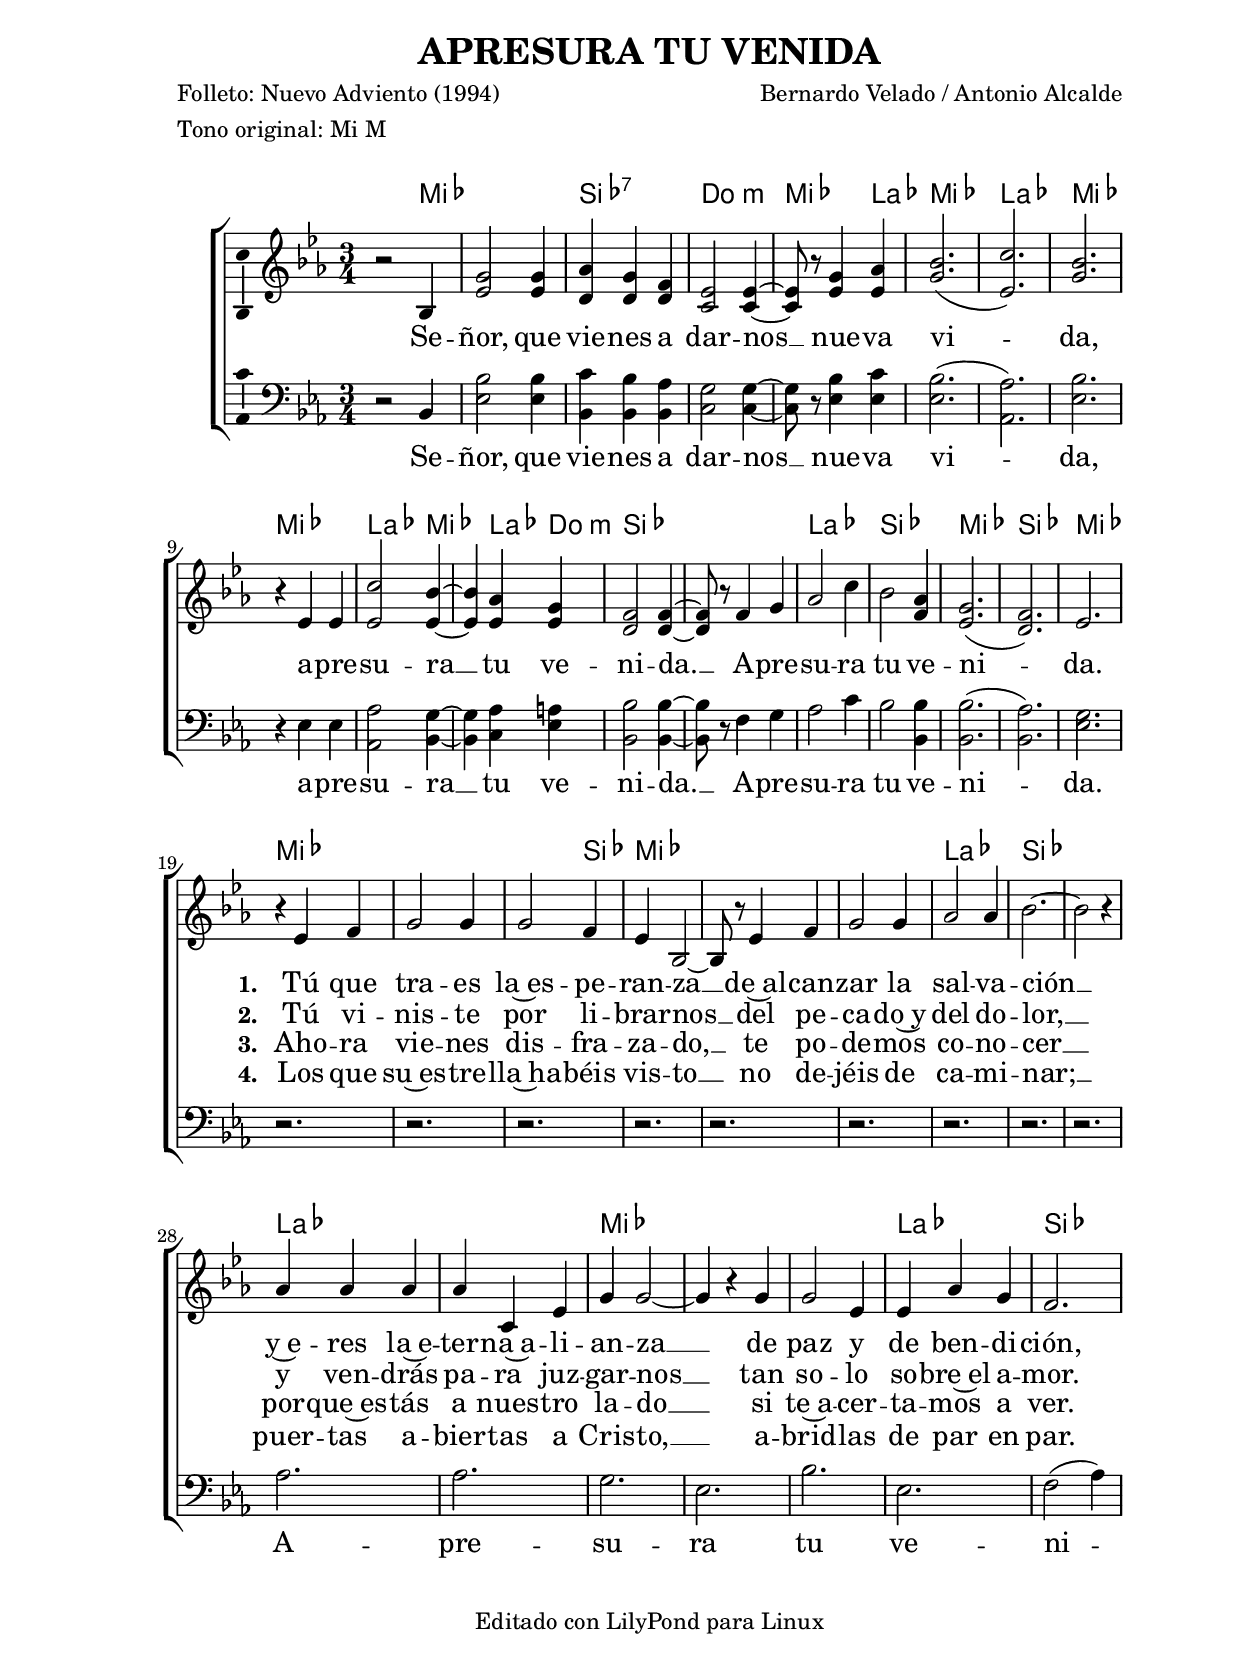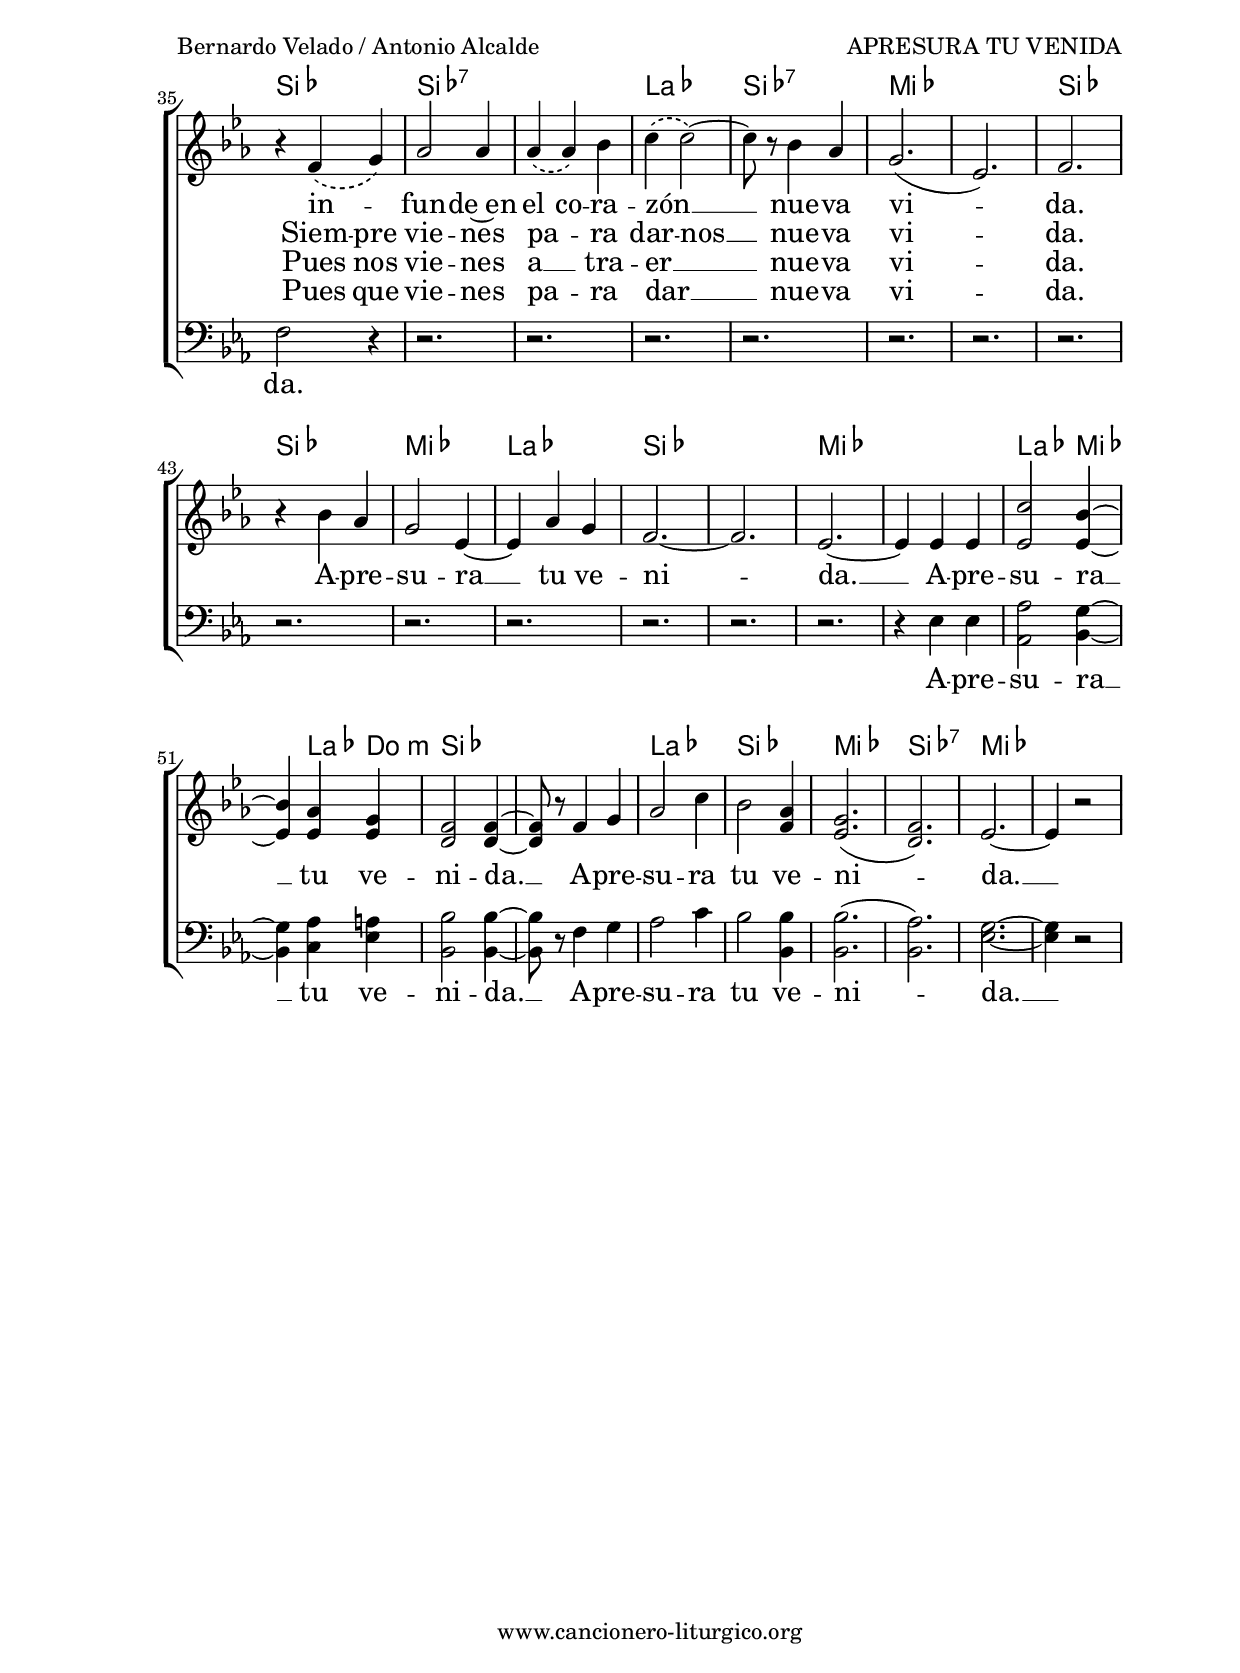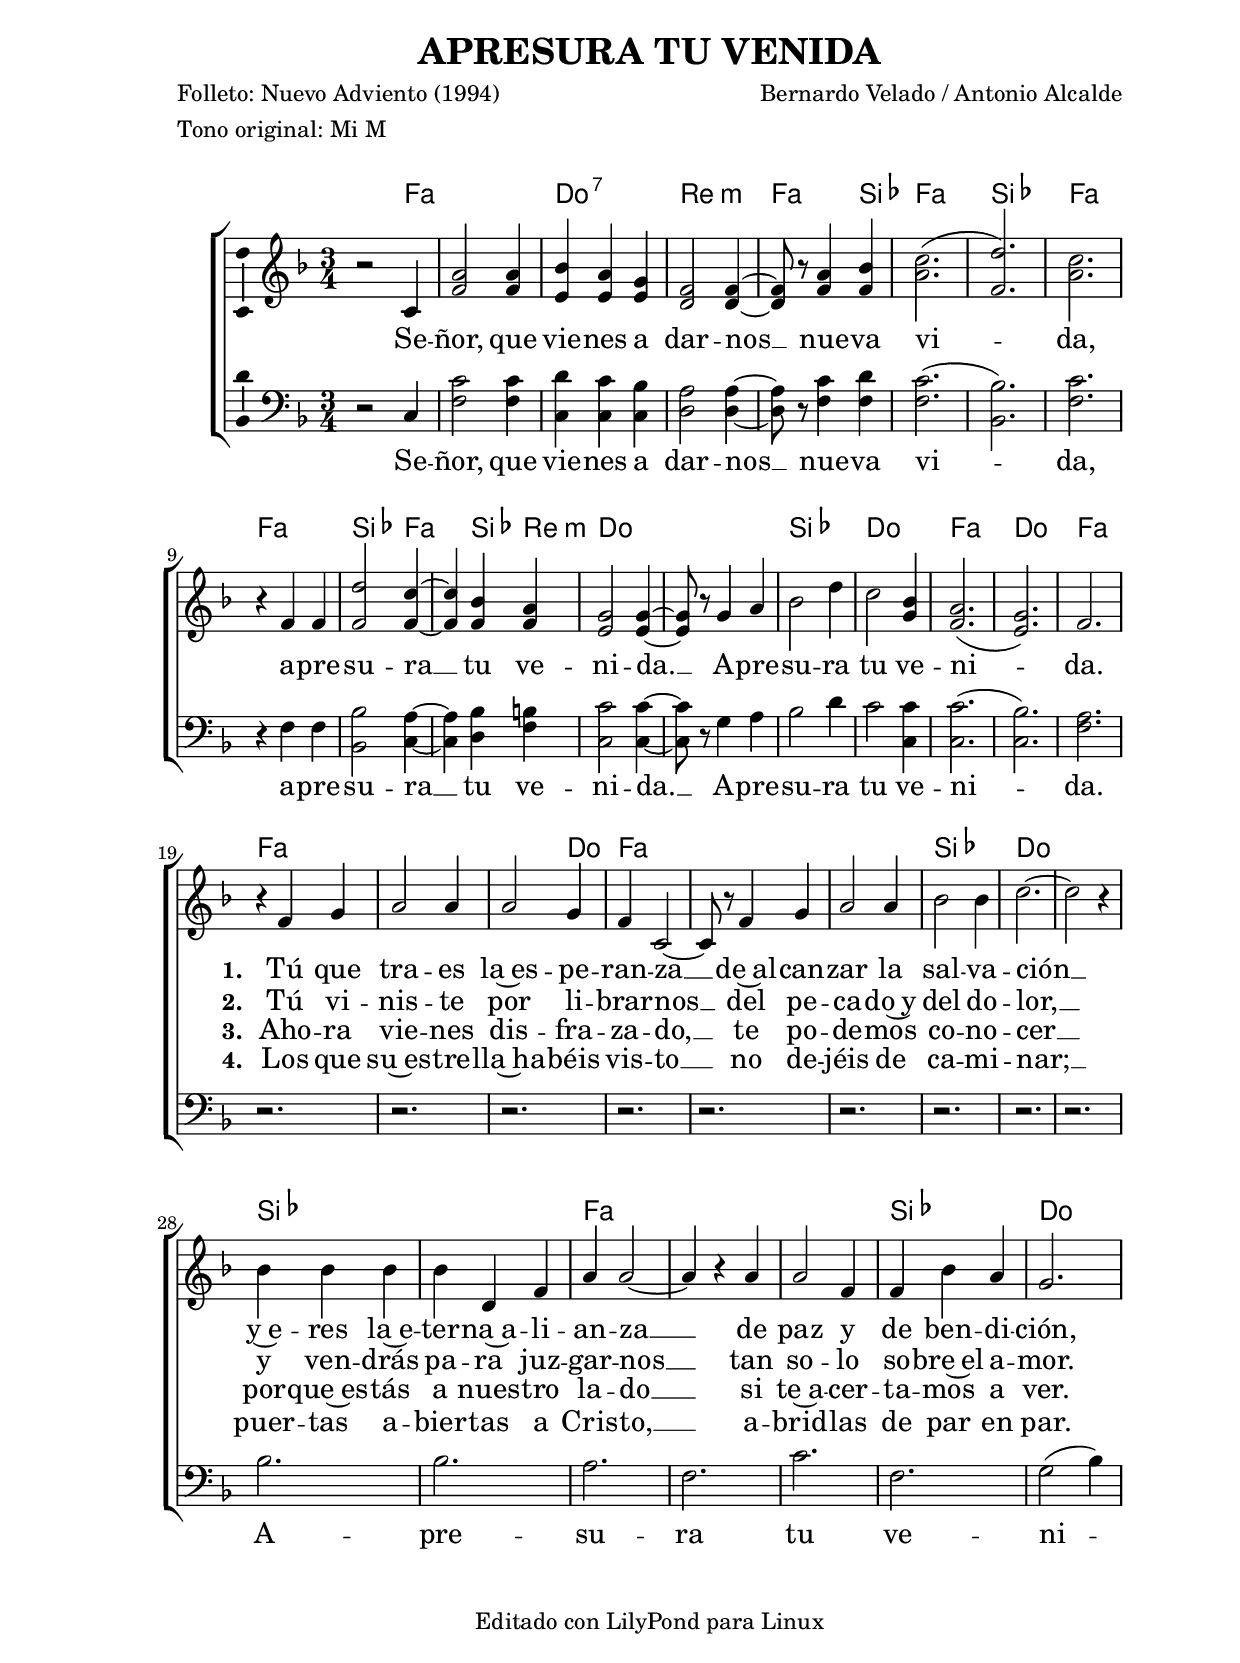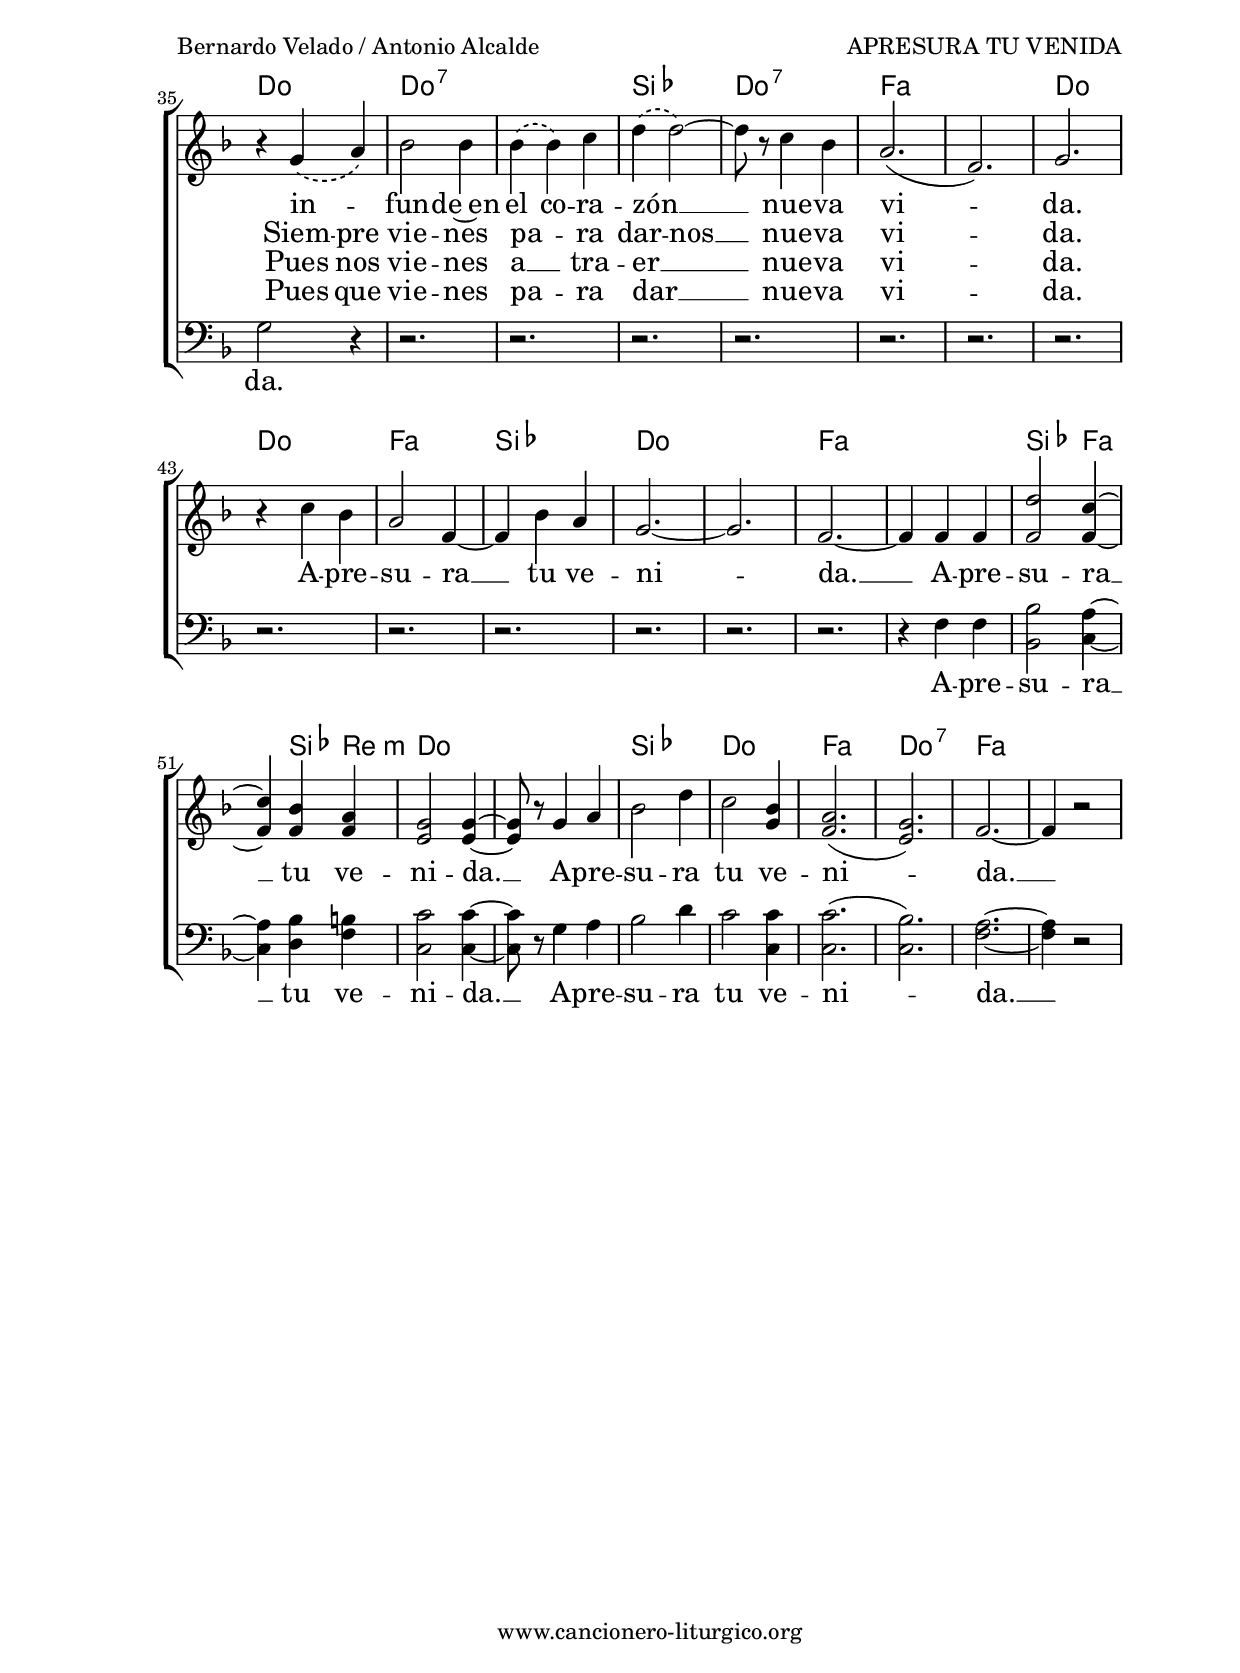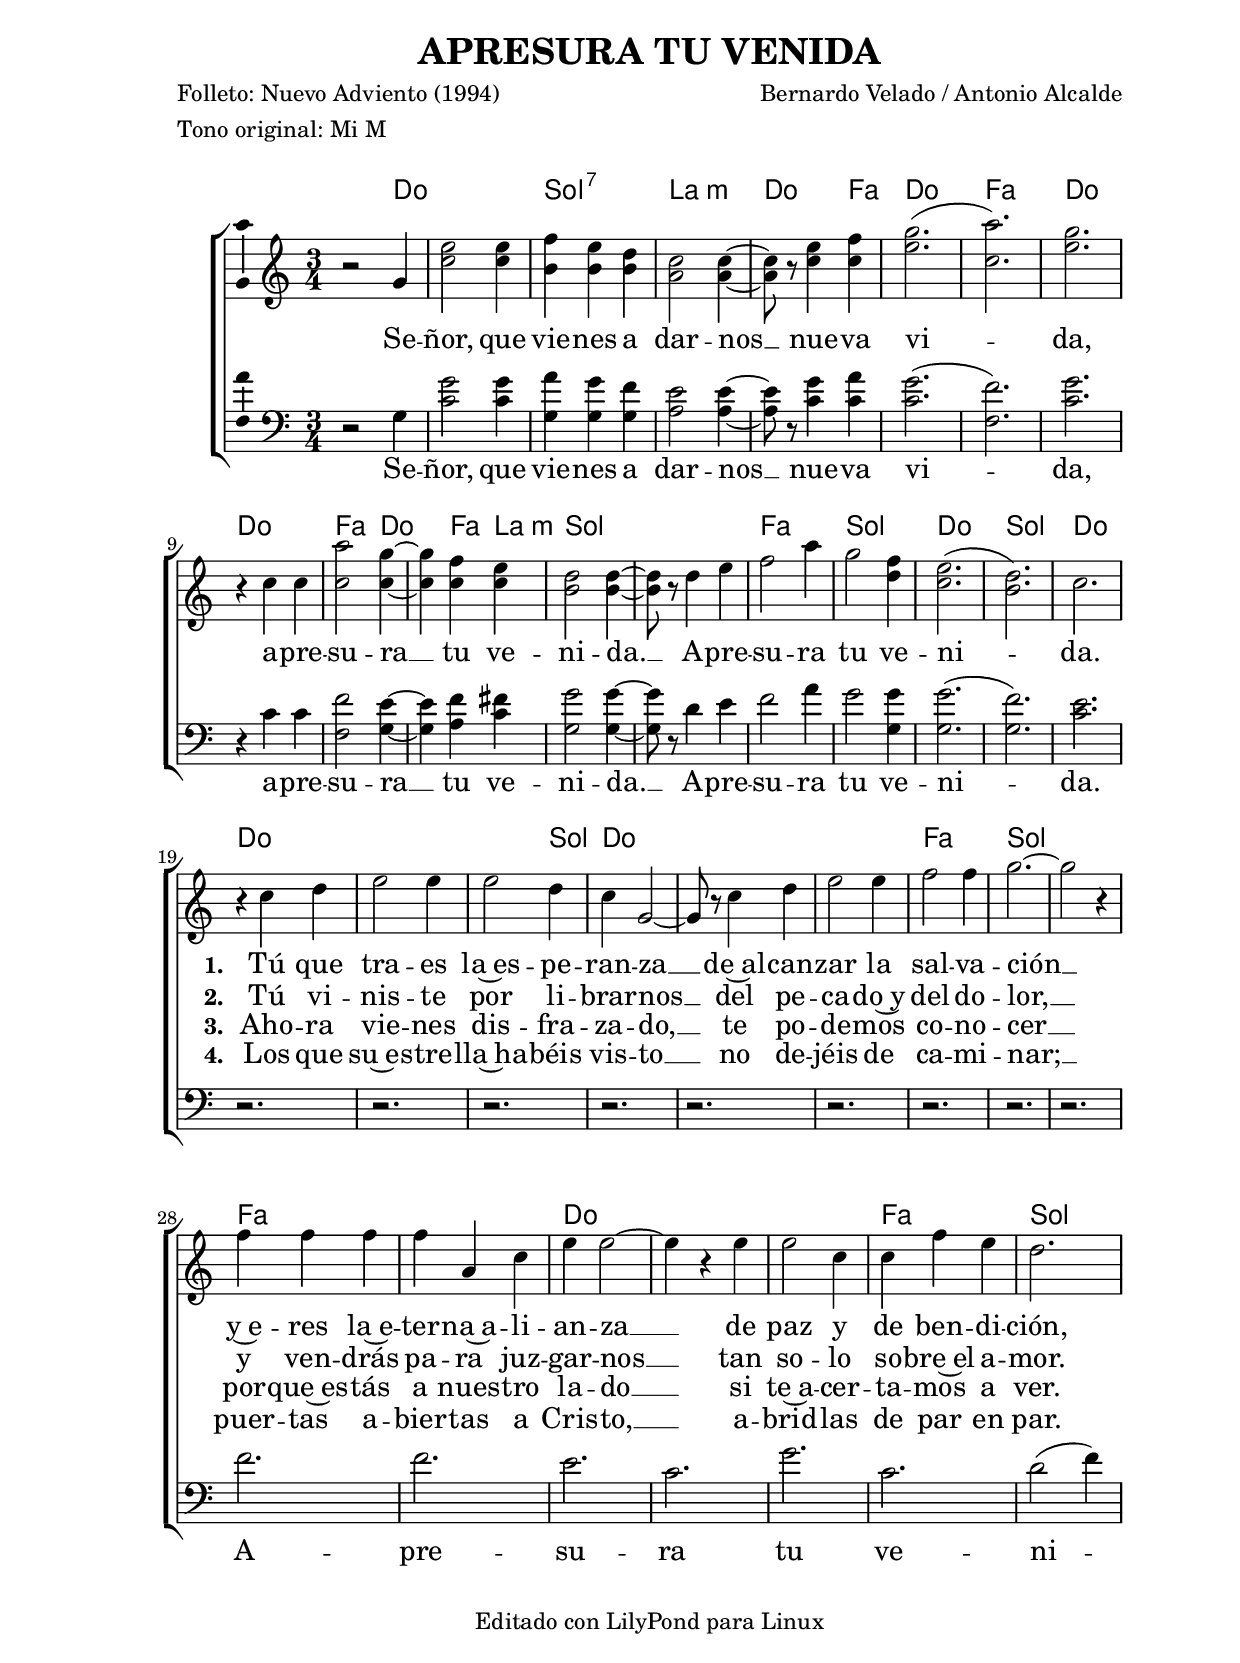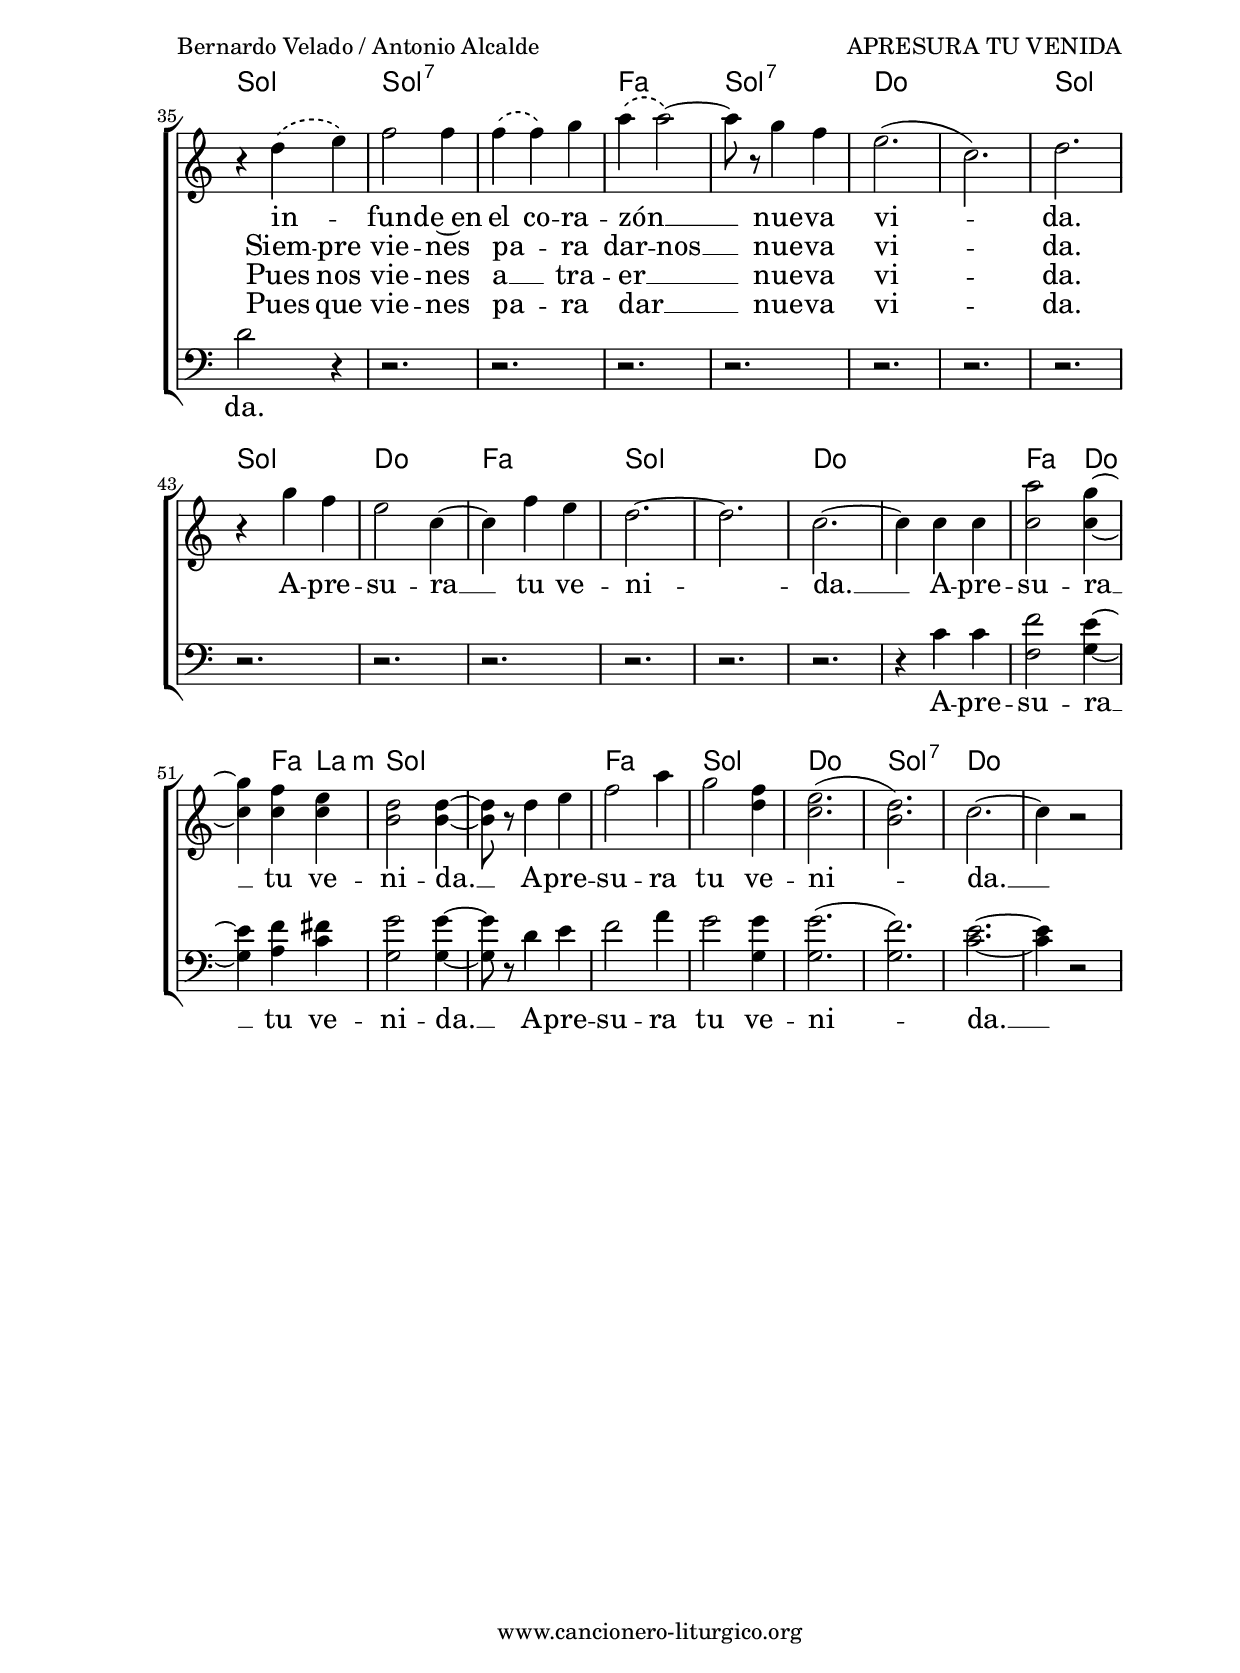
%
%para convertir .midi en .wav:
%timidity filename.midi -Ow -o finename.wav
%
%
%Para convertir de .wav a .mp3:
%lame -h -m j filename.wav
%
%
%para escuchar el midi:
%timidity nombrefichero.midi
%


%versión de lilypond para la que se ha escrito esta partitura:
\version "2.16.0"

	%Tamaño papel
	#(set-default-paper-size "a4")
	%Tamaño partitura
	#(set-global-staff-size 20)
	%No responde al pulsar sobre una nota
	#(ly:set-option 'point-and-click #f)

%parámetros del encabezamiento:
\header {
	title = "APRESURA TU VENIDA"
	subtitle = ""
	composer = "Bernardo Velado / Antonio Alcalde"
	poet = "Folleto: Nuevo Adviento (1994)"
	meter = "Tono original: Mi M"
	arranger = ""
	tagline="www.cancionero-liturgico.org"
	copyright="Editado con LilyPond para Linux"
	}

%parámetros asociados al papel:
\paper  {
	oddHeaderMarkup = \markup {\fill-line { \on-the-fly #not-first-page \fromproperty #'header:title \on-the-fly #not-first-page \fromproperty #'header:composer }}
	evenHeaderMarkup = \markup {\fill-line { \fromproperty #'header:composer \fromproperty #'header:title }}
	#(set-paper-size "a4")
	print-page-number = ##f
	first-page-number = 1
	print-first-page-number = ##f
%	head-separation = 3.0 \cm
	top-margin = 2.0 \cm
	bottom-margin = 0.5\cm
%%%	bottom-margin = 0.0\cm
	left-margin = 3.0 \cm
	line-width = 16.0 \cm 
	indent = 8\mm
	interscoreline = 2.\mm
	between-system-space = 15\mm
%	para que las partituras no llenen la hoja:
	ragged-bottom = ##t
%	idem para la última hoja:
	ragged-last-bottom = ##f
%	para que las partituras llenen el ancho del papel:
	ragged-last = ##f
	after-title-space = 2.5 \cm
%page-count=3
%system-count=12

	%Flexible Vertical Spacing
%	markup-markup-spacing =
%	#'((basic-distance . 15) (minimum-distance . 15) (padding . 3))
	markup-system-spacing =
	#'((basic-distance . 15) (minimum-distance . 15) (padding . 3))
	system-system-spacing =
	#'((basic-distance . 15) (minimum-distance . 15) (padding . 3))
	score-system-spacing =
	#'((basic-distance . 15) (minimum-distance . 15) (padding . 5))
%	top-system-spacing = % header
%	#'((basic-distance . 8) (minimum-distance . 0) (padding . 0))
%	top-markup-spacing =
%	#'((basic-distance . 20) (minimum-distance . 20) (padding . 0))
	last-bottom-spacing = % footer
	#'((basic-distance . 5) (minimum-distance . 5) (padding . 0))
%	score-markup-spacing =
%	#'((basic-distance . 16) (minimum-distance . 13) (padding . 0))

	}


%parámetros que afectan a toda la partitura:
global =  {
	%clave de sol (G):
	\clef G
	%armadura:
	\transpose e ees
	\key e \major
	\tempo 4=177
	\set Score.tempoHideNote = ##t
	}


acordes = {
	\italianChords
	\chordmode {
	\transpose e ees
{

s2
e4
e2. b:7 cis:m e2 a4 e2. a e e a2 e a4 cis:m b2. b a b e b e
e2. e e2 b4 e2. e e a b b a a e e e a b b b:7 b:7 a b:7 e e b b e a b b e e a2 e a4 cis:m b2. b a b e b:7 e e

	}
}
}

melodia =

	\transpose e ees
{
	\relative c'{
	\time 3/4

\phrasingSlurDashed

<<
{
r2 b4
gis'2 gis4
a4 gis fis
e2 e4~
e8 r8 gis4 a
b2. (
cis2.)
b2.

\break

r4 e,4 e
cis'2 b4~
b4 a gis
fis2 fis4~
fis8 r8 fis4 gis
a2 cis4
b2 a4
gis2. (
fis2.)
e2.
}
{
s2 s4
e2 e4
dis4 dis dis
cis2 cis4~
cis8 s8 e4 e
gis2. (
e2.)
gis2.
s4 s4 s
e2 e4~
e4 e e
dis2 dis4~
dis8 s8 s4 s
s2 s4
s2 fis4
e2. (
dis2.)
s2.
}
>>

%\bar "||"
\break

\repeat volta 1 {

r4 e4 fis
gis2 gis4
gis2 fis4
e4 b2~
b8 r8 e4 fis
gis2 gis4
a2 a4
b2.~
b2 r4

\break

a4 a a
a4 cis, e
gis4 gis2~
gis 4 r4 gis4
gis2 e4
e4 a gis
fis2.

\break

r4 fis4 \(gis\)
a2 a4
a4 \(a\) b
cis4 \(cis2\)~
cis8 r8 b4 a
gis2. (
e2.)
fis2.

\break

r4 b4 a
gis2 e4~
e4 a gis
fis2.~
fis2.
e2.~
e4 e e
<<
{
cis'2 b4~
b4 a gis
fis2 fis4~
fis8 r8 fis4 gis
a2 cis4
b2 a4
gis2. (
fis2.)
e2.~
e4 r2
}
{
e2 e4~
e4 e e
dis2 dis4~
dis8 s8 s4 s
s2 s4
s2 fis4
e2. (
dis2.)
s2.
s4 r2
}
>>

}

%	\bar "|."
	}
}

melodiados =

	\transpose e ees
{
	\relative c{

%clave de fa (F):
\clef F

	\time 3/4

<<
{
r2 b4
b'2 b4
cis4 b a
gis2 gis4~
gis8 r8 b4 cis
b2. (
a2.)
b2.
r4 e,4 e
a2 gis4~
gis4 a ais
b2 b4~
b8 r8 fis4 gis
a2 cis4
b2 b4
b2. (
a2.)
gis2.
}
{
s2 s4
e2 e4
b4 b b
cis2 cis4~
cis8 s8 e4 e
e2. (
a,2.)
e'2.
s4 s4 s
a,2 b4~
b4 cis e
b2 b4~
b8 s8 s4 s
s2 s4
s2 b4
b2. (
b2.)
e2.
}
>>

%\bar "||"
\break

\repeat volta 1 {

r2.
r2.
r2.
r2.
r2.
r2.
r2.
r2.
r2.
a2.
a2.
gis2.
e2.
b'2.
e,2.
fis2 (a4)
fis2 r4
r2.
r2.
r2.
r2.
r2.
r2.
r2.
r2.
r2.
r2.
r2.
r2.
r2.
r4 e4 e
<<
{
a2 gis4~
gis4 a ais
b2 b4~
b8 r8 fis4 gis
a2 cis4
b2 b4
b2. (
a2.)
gis2.~
gis4 r2
}
{
a,2 b4~
b4 cis e
b2 b4~
b8 s8 s4 s
s2 s4
s2 b4
b2. (
b2.)
e2.~
e4 r2
}
>>

}

%	\bar "|."
	}
}


texto = \lyricmode {
Se -- ñor, que vie -- nes
a dar -- nos __ nue -- va vi -- da,
a -- pre -- su -- ra __ tu ve -- ni -- da. __
A -- pre -- su -- ra tu ve -- ni -- da.

\set stanza =#"1. "
Tú que tra -- es la~es -- pe -- ran -- za __
de~al -- can -- zar la sal -- va -- ción __
y~e -- res la~e -- ter -- na~a -- li -- an -- za __
de paz y de ben -- di -- ción,
in -- _ fun -- de~en el co -- ra -- zón __ _
nue -- va vi -- da.
A -- pre -- su -- ra __ tu ve -- ni -- da. __
A -- pre -- su -- ra __ tu ve -- ni -- da. __
A -- pre -- su -- ra tu ve -- ni -- da. __

	}

textobajo = \lyricmode {
Se -- ñor, que vie -- nes
a dar -- nos __ nue -- va vi -- da,
a -- pre -- su -- ra __ tu ve -- ni -- da. __
A -- pre -- su -- ra tu ve -- ni -- da.

A -- pre -- su -- ra tu ve -- ni -- da.

A -- pre -- su -- ra __ tu ve -- ni -- da. __
A -- pre -- su -- ra tu ve -- ni -- da. __

}

textodos = \lyricmode {
\skip1 \skip1 \skip1 \skip1 \skip1 \skip1 \skip1
\skip1 \skip1 \skip1 \skip1 \skip1 \skip1 \skip1
\skip1 \skip1 \skip1 \skip1 \skip1 \skip1 \skip1
\skip1 \skip1 \skip1 \skip1 \skip1 \skip1 \skip1

\set stanza =#"2. "
Tú vi -- nis -- te por li -- brar -- nos __
del pe -- ca -- do~y del do -- lor, __
y ven -- drás pa -- ra juz -- gar -- nos __
tan so -- lo so -- bre~el a -- mor.
Siem -- pre vie -- nes pa -- _ ra dar -- nos __
nue -- va vi -- da.

	}

textotres = \lyricmode {
\skip1 \skip1 \skip1 \skip1 \skip1 \skip1 \skip1
\skip1 \skip1 \skip1 \skip1 \skip1 \skip1 \skip1
\skip1 \skip1 \skip1 \skip1 \skip1 \skip1 \skip1
\skip1 \skip1 \skip1 \skip1 \skip1 \skip1 \skip1

\set stanza =#"3. "
Aho -- ra vie -- nes dis -- fra -- za -- do, __
te po -- de -- mos co -- no -- cer __
por -- que~es -- tás a nues -- tro la -- do __
si te~a -- cer -- ta -- mos a ver.
Pues nos vie -- nes a __ _ tra -- er __ _
nue -- va vi -- da.

}

textocuatro = \lyricmode {
\skip1 \skip1 \skip1 \skip1 \skip1 \skip1 \skip1
\skip1 \skip1 \skip1 \skip1 \skip1 \skip1 \skip1
\skip1 \skip1 \skip1 \skip1 \skip1 \skip1 \skip1
\skip1 \skip1 \skip1 \skip1 \skip1 \skip1 \skip1

\set stanza =#"4. "
Los que su~es -- tre -- lla~ha -- béis vis -- to __
no de -- jéis de ca -- mi -- nar; __
puer -- tas a -- bier -- tas a Cris -- to, __
a -- brid -- las de par en par.
Pues que vie -- nes pa -- _ ra dar __ _
nue -- va vi -- da.

}


acordesStaff = \context ChordNames = acordesStaff <<
	\set chordChanges = ##t
	\acordes
	>>

vozStaff = \context Voice = vozStaff
\with {\consists "Ambitus_engraver"}
<<
	\set Staff.midiInstrument = #"electric guitar (jazz)"
	\set Staff.midiMinimumVolume = #0.7
	\set Staff.midiMaximumVolume = #0.9
	\global
	\relative c' \melodia
	>>

vozdosStaff = \context Voice = vozdosStaff
\with {\consists "Ambitus_engraver"}
<<
	\override Staff.StaffSymbol #'staff-space = #(magstep -0.35)
	\set Staff.midiInstrument = #"english horn"
	\set Staff.midiMinimumVolume = #0.7
	\set Staff.midiMaximumVolume = #0.9
	\global
	\relative c' \melodiados
	>>


textoStaff = \context Lyrics = textoStaff <<
	\lyricsto vozStaff \texto
	>>

textobajoStaff = \context Lyrics = textobajoStaff <<
	\lyricsto vozdosStaff \textobajo
	>>

textodosStaff = \context Lyrics = textodosStaff <<
	\lyricsto vozStaff \textodos
	>>

textotresStaff = \context Lyrics = textotresStaff <<
	\lyricsto vozStaff \textotres
	>>

textocuatroStaff = \context Lyrics = textocuatroStaff <<
	\lyricsto vozStaff \textocuatro
	>>


\book {
	\score {
		\context ChoirStaff {
%			\override StaffGroup.SystemStartBracket #'collapse-height = #1
%			\override Score.SystemStartBar #'collapse-height = #1
			<<
			\acordesStaff
			\vozStaff
			\textoStaff
			\textodosStaff
			\textotresStaff
			\textocuatroStaff
			\vozdosStaff
			\textobajoStaff
			>>
			}
		\layout {
	    		\context {
				\Lyrics
				\override LyricText #'font-size = #2
				}
	   		 \context {
				\Score
				\override StaffSymbol #'staff-space = #(magstep +3)
				}
			}
		}
	\score {
		\unfoldRepeats
		\context ChoirStaff {
			<<
			\acordesStaff
			\vozStaff
			\vozdosStaff
			>>
			}
		\midi {
	  		\context {
	  			\Score
				tempoWholesPerMinute = #(ly:make-moment 70 4)
				}
			}
		}
	}



#(define output-suffix "C")
\book {
	\score {
		\context ChoirStaff {
%			\override StaffGroup.SystemStartBracket #'collapse-height = #1
%			\override Score.SystemStartBar #'collapse-height = #1
\transpose c d
			<<
			\acordesStaff
			\vozStaff
			\textoStaff
			\textodosStaff
			\textotresStaff
			\textocuatroStaff
			\vozdosStaff
			\textobajoStaff
			>>
			}
		\layout {
	    		\context {
				\Lyrics
				\override LyricText #'font-size = #2
				}
	   		 \context {
				\Score
				\override StaffSymbol #'staff-space = #(magstep +3)
				}
			}
		}
	}

#(define output-suffix "S")
\book {
	\score {
		\context ChoirStaff {
%			\override StaffGroup.SystemStartBracket #'collapse-height = #1
%			\override Score.SystemStartBar #'collapse-height = #1
\transpose c a
			<<
			\acordesStaff
			\vozStaff
			\textoStaff
			\textodosStaff
			\textotresStaff
			\textocuatroStaff
			\vozdosStaff
			\textobajoStaff
			>>
			}
		\layout {
	    		\context {
				\Lyrics
				\override LyricText #'font-size = #2
				}
	   		 \context {
				\Score
				\override StaffSymbol #'staff-space = #(magstep +3)
				}
			}
		}
	}


